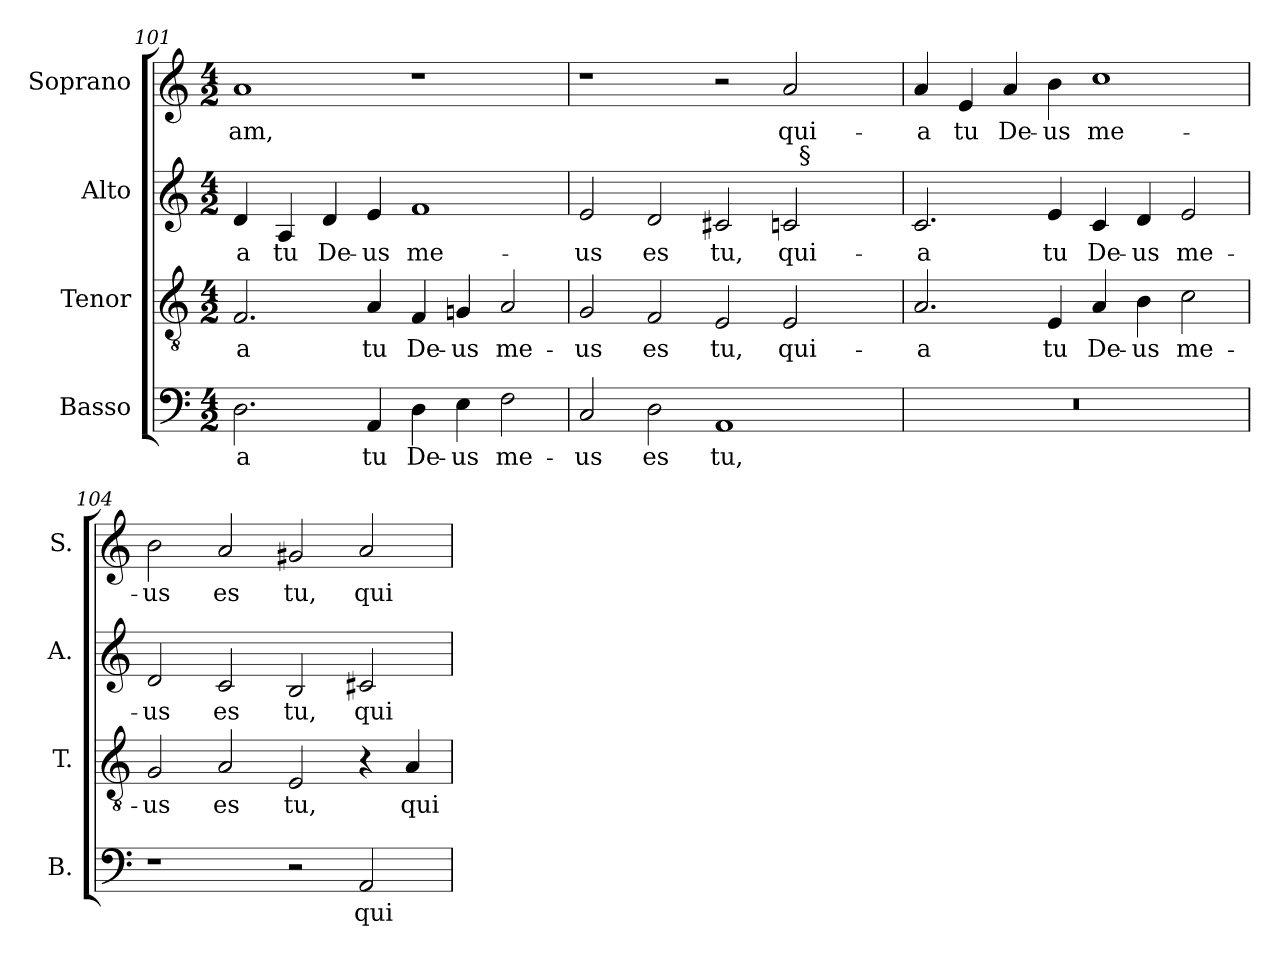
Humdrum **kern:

**kern	**text	**kern	**text	**kern	**text	**kern	**text
*part4	*part4	*part3	*part3	*part2	*part2	*part1	*part1
*staff4	*staff4	*staff3	*staff3	*staff2	*staff2	*staff1	*staff1
*I"Basso	*	*I"Tenor	*	*I"Alto	*	*I"Soprano	*
*I'B.	*	*I'T.	*	*I'A.	*	*I'S.	*
*clefF4	*	*clefGv2	*	*clefG2	*	*clefG2	*
*	*	*ITrd7c12	*	*	*	*	*
*k[]	*	*k[]	*	*k[]	*	*k[]	*
*C:	*	*C:	*	*C:	*	*C:	*
*M4/2	*	*M4/2	*	*M4/2	*	*M4/2	*
=101	=101	=101	=101	=101	=101	=101	=101
!	!LO:LY:b:color=#000000	!	!	!	!	!	!
!	!	!	!LO:LY:b:color=#000000	!	!	!	!
!	!	!	!	!	!LO:LY:b:color=#000000	!	!
!	!	!	!	!	!	!	!LO:LY:b:color=#000000
2.Di\	-a	2.FFi/	-a	4di/	-a	1ai	-am,
!	!	!	!	!	!LO:LY:b:color=#000000	!	!
.	.	.	.	4Ai/	tu	.	.
!	!	!	!	!	!LO:LY:b:color=#000000	!	!
.	.	.	.	4di/	De-	.	.
!	!LO:LY:b:color=#000000	!	!	!	!	!	!
!	!	!	!LO:LY:b:color=#000000	!	!	!	!
!	!	!	!	!	!LO:LY:b:color=#000000	!	!
4AAi/	tu	4AAi/	tu	4ei/	-us	.	.
!	!LO:LY:b:color=#000000	!	!	!	!	!	!
!	!	!	!LO:LY:b:color=#000000	!	!	!	!
!	!	!	!	!	!LO:LY:b:color=#000000	!	!
4Di\	De-	4FFi/	De-	1fi	me-	1r	.
!	!LO:LY:b:color=#000000	!	!	!	!	!	!
!	!	!	!LO:LY:b:color=#000000	!	!	!	!
4Ei\	-us	4GGni/	-us	.	.	.	.
!	!LO:LY:b:color=#000000	!	!	!	!	!	!
!	!	!	!LO:LY:b:color=#000000	!	!	!	!
2Fi\	me-	2AAi/	me-	.	.	.	.
=102	=102	=102	=102	=102	=102	=102	=102
!	!LO:LY:b:color=#000000	!	!	!	!	!	!
!	!	!	!LO:LY:b:color=#000000	!	!	!	!
!	!	!	!	!	!LO:LY:b:color=#000000	!	!
*	*	*	*	*^	*	*	*
2Ci/	-us	2GGi/	-us	2ei/	1ryy	-us	1r	.
!	!LO:LY:b:color=#000000	!	!	!	!	!	!	!
!	!	!	!LO:LY:b:color=#000000	!	!	!	!	!
!	!	!	!	!	!	!LO:LY:b:color=#000000	!	!
2Di\	es	2FFi/	es	2di/	.	es	.	.
!	!LO:LY:b:color=#000000	!	!	!	!	!	!	!
!	!	!	!LO:LY:b:color=#000000	!	!	!	!	!
!	!	!	!	!	!	!LO:LY:b:color=#000000	!	!
1AAi	tu,	2EEi/	tu,	2c#Xi/	2ryy	tu,	2r	.
!	!	!	!LO:LY:b:color=#000000	!	!	!	!	!
!	!	!	!	!	!	!LO:LY:b:color=#000000	!	!
!	!	!	!	!	!	!	!	!LO:LY:b:color=#000000
.	.	2EEi/	qui-	2ci/	32ryy	qui-	2ai/	qui-
.	.	.	.	.	256ryy	.	.	.
!	!	!	!	!	!LO:TX:a:t=§	!	!	!
.	.	.	.	.	4ryy	.	.	.
.	.	.	.	.	8ryy	.	.	.
.	.	.	.	.	16ryy	.	.	.
.	.	.	.	.	64..ryy	.	.	.
=103	=103	=103	=103	=103	=103	=103	=103	=103
!LO:N:vis=1	!	!	!	!	!	!	!	!
*	*	*	*	*v	*v	*	*	*
*	*	*	*	*^	*	*	*
!	!	!	!LO:LY:b:color=#000000	!	!	!	!	!
*	*	*	*	*v	*v	*	*	*
*	*	*	*	*^	*	*	*
!	!	!	!	!	!	!LO:LY:b:color=#000000	!	!
*	*	*	*	*v	*v	*	*	*
*	*	*	*	*^	*	*	*
!	!	!	!	!	!	!	!	!LO:LY:b:color=#000000
*	*	*	*	*v	*v	*	*	*
0r	.	2.AAi/	-a	2.ci/	-a	4ai/	-a
!	!	!	!	!	!	!	!LO:LY:b:color=#000000
.	.	.	.	.	.	4ei/	tu
!	!	!	!	!	!	!	!LO:LY:b:color=#000000
.	.	.	.	.	.	4ai/	De-
!	!	!	!LO:LY:b:color=#000000	!	!	!	!
!	!	!	!	!	!LO:LY:b:color=#000000	!	!
!	!	!	!	!	!	!	!LO:LY:b:color=#000000
.	.	4EEi/	tu	4ei/	tu	4bi\	-us
!	!	!	!LO:LY:b:color=#000000	!	!	!	!
!	!	!	!	!	!LO:LY:b:color=#000000	!	!
!	!	!	!	!	!	!	!LO:LY:b:color=#000000
.	.	4AAi/	De-	4ci/	De-	1cci	me-
!	!	!	!LO:LY:b:color=#000000	!	!	!	!
!	!	!	!	!	!LO:LY:b:color=#000000	!	!
.	.	4BBi\	-us	4di/	-us	.	.
!	!	!	!LO:LY:b:color=#000000	!	!	!	!
!	!	!	!	!	!LO:LY:b:color=#000000	!	!
.	.	2Ci\	me-	2ei/	me-	.	.
=104	=104	=104	=104	=104	=104	=104	=104
!	!	!	!LO:LY:b:color=#000000	!	!	!	!
!	!	!	!	!	!LO:LY:b:color=#000000	!	!
!	!	!	!	!	!	!	!LO:LY:b:color=#000000
1r	.	2GGi/	-us	2di/	-us	2bi\	-us
!	!	!	!LO:LY:b:color=#000000	!	!	!	!
!	!	!	!	!	!LO:LY:b:color=#000000	!	!
!	!	!	!	!	!	!	!LO:LY:b:color=#000000
.	.	2AAi/	es	2ci/	es	2ai/	es
!	!	!	!LO:LY:b:color=#000000	!	!	!	!
!	!	!	!	!	!LO:LY:b:color=#000000	!	!
!	!	!	!	!	!	!	!LO:LY:b:color=#000000
2r	.	2EEi/	tu,	2Bi/	tu,	2g#Xi/	tu,
!	!LO:LY:b:color=#000000	!	!	!	!	!	!
!	!	!	!	!	!LO:LY:b:color=#000000	!	!
!	!	!	!	!	!	!	!LO:LY:b:color=#000000
2AAi/	qui-	4r	.	2c#Xi/	qui-	2ai/	qui-
!	!	!	!LO:LY:b:color=#000000	!	!	!	!
.	.	4AAi/	qui-	.	.	.	.
=	=	=	=	=	=	=	=
*-	*-	*-	*-	*-	*-	*-	*-
